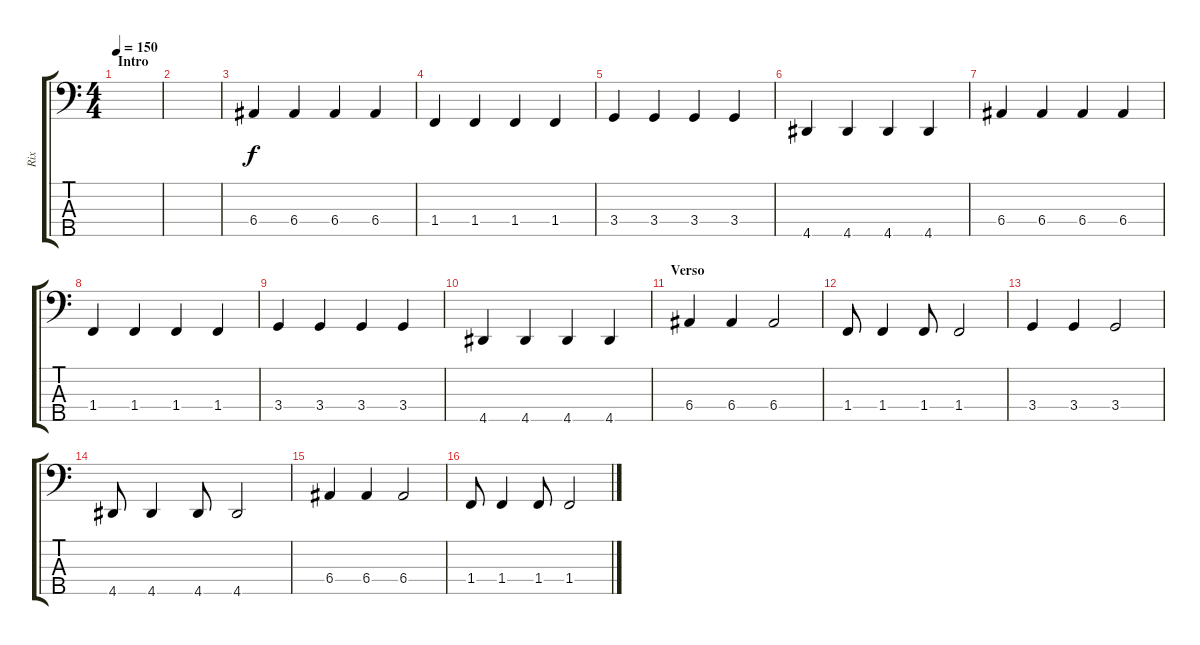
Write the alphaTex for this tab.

\track ("Rix" "Rix") {instrument electricbasspick}
\staff {score tabs}
\tuning (G2 D2 A1 E1 B0) {hide}
\ts (4 4)
\section ("" "Intro")
\tempo 150
\clef f4
\ks c
|
|
6.4.4 6.4.4 6.4.4 6.4.4 |
1.4.4 1.4.4 1.4.4 1.4.4 |
3.4.4 3.4.4 3.4.4 3.4.4 |
4.5.4 4.5.4 4.5.4 4.5.4 |
6.4.4 6.4.4 6.4.4 6.4.4 |
1.4.4 1.4.4 1.4.4 1.4.4 |
3.4.4 3.4.4 3.4.4 3.4.4 |
4.5.4 4.5.4 4.5.4 4.5.4 |
\section ("" "Verso")
6.4.4 6.4.4 6.4.2 |
1.4.8 1.4.4 1.4.8 1.4.2 |
3.4.4 3.4.4 3.4.2 |
4.5.8 4.5.4 4.5.8 4.5.2 |
6.4.4 6.4.4 6.4.2 |
1.4.8 1.4.4 1.4.8 1.4.2
